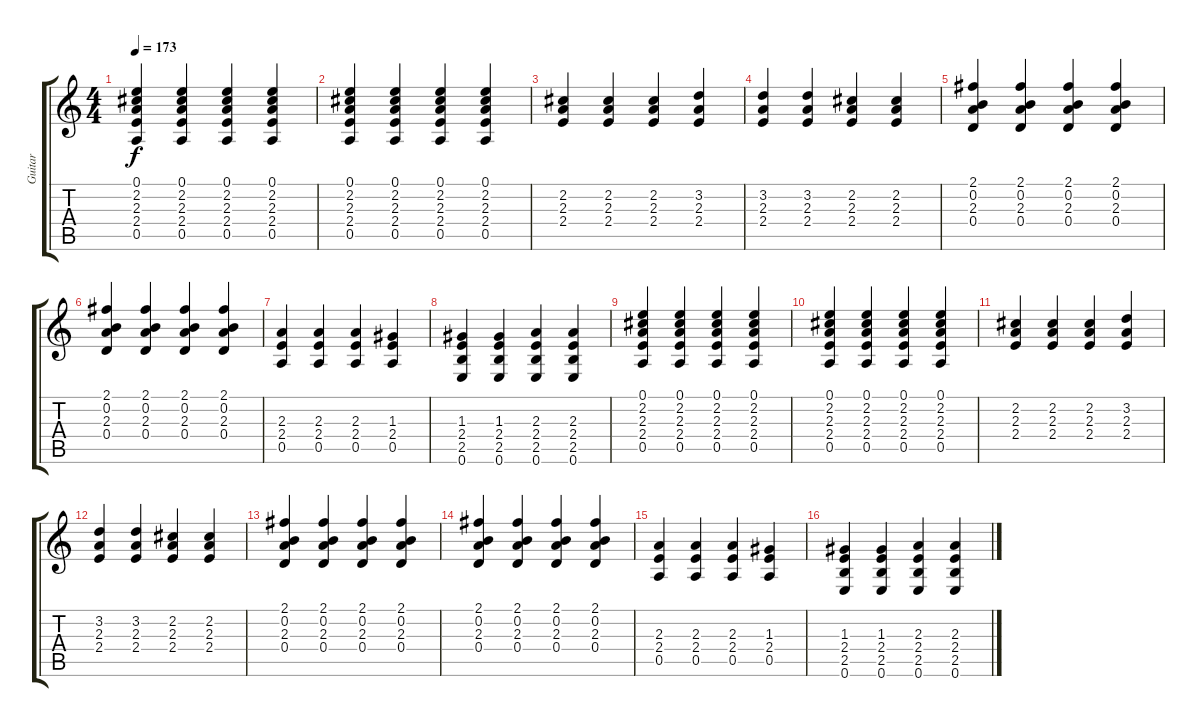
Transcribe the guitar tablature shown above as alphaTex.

\track ("Guitar" "Guitar") {instrument acousticguitarsteel}
\staff {score tabs}
\tuning (E4 B3 G3 D3 A2 E2) {hide}
\ts (4 4)
\tempo 173
\clef g2
\ks c
(0.1 2.2 2.3 2.4 0.5).4{dy f} (0.1 2.2 2.3 2.4 0.5).4 (0.1 2.2 2.3 2.4 0.5).4 (0.1 2.2 2.3 2.4 0.5).4 |
(0.1 2.2 2.3 2.4 0.5).4 (0.1 2.2 2.3 2.4 0.5).4 (0.1 2.2 2.3 2.4 0.5).4 (0.1 2.2 2.3 2.4 0.5).4 |
(2.2 2.3 2.4).4 (2.2 2.3 2.4).4 (2.2 2.3 2.4).4 (3.2 2.3 2.4).4 |
(3.2 2.3 2.4).4 (3.2 2.3 2.4).4 (2.2 2.3 2.4).4 (2.2 2.3 2.4).4 |
(2.1 0.2 2.3 0.4).4 (2.1 0.2 2.3 0.4).4 (2.1 0.2 2.3 0.4).4 (2.1 0.2 2.3 0.4).4 |
(2.1 0.2 2.3 0.4).4 (2.1 0.2 2.3 0.4).4 (2.1 0.2 2.3 0.4).4 (2.1 0.2 2.3 0.4).4 |
(2.3 2.4 0.5).4 (2.3 2.4 0.5).4 (2.3 2.4 0.5).4 (1.3 2.4 0.5).4 |
(1.3 2.4 2.5 0.6).4 (1.3 2.4 2.5 0.6).4 (2.3 2.4 2.5 0.6).4 (2.3 2.4 2.5 0.6).4 |
(0.1 2.2 2.3 2.4 0.5).4 (0.1 2.2 2.3 2.4 0.5).4 (0.1 2.2 2.3 2.4 0.5).4 (0.1 2.2 2.3 2.4 0.5).4 |
(0.1 2.2 2.3 2.4 0.5).4 (0.1 2.2 2.3 2.4 0.5).4 (0.1 2.2 2.3 2.4 0.5).4 (0.1 2.2 2.3 2.4 0.5).4 |
(2.2 2.3 2.4).4 (2.2 2.3 2.4).4 (2.2 2.3 2.4).4 (3.2 2.3 2.4).4 |
(3.2 2.3 2.4).4 (3.2 2.3 2.4).4 (2.2 2.3 2.4).4 (2.2 2.3 2.4).4 |
(2.1 0.2 2.3 0.4).4 (2.1 0.2 2.3 0.4).4 (2.1 0.2 2.3 0.4).4 (2.1 0.2 2.3 0.4).4 |
(2.1 0.2 2.3 0.4).4 (2.1 0.2 2.3 0.4).4 (2.1 0.2 2.3 0.4).4 (2.1 0.2 2.3 0.4).4 |
(2.3 2.4 0.5).4 (2.3 2.4 0.5).4 (2.3 2.4 0.5).4 (1.3 2.4 0.5).4 |
(1.3 2.4 2.5 0.6).4 (1.3 2.4 2.5 0.6).4 (2.3 2.4 2.5 0.6).4 (2.3 2.4 2.5 0.6).4
